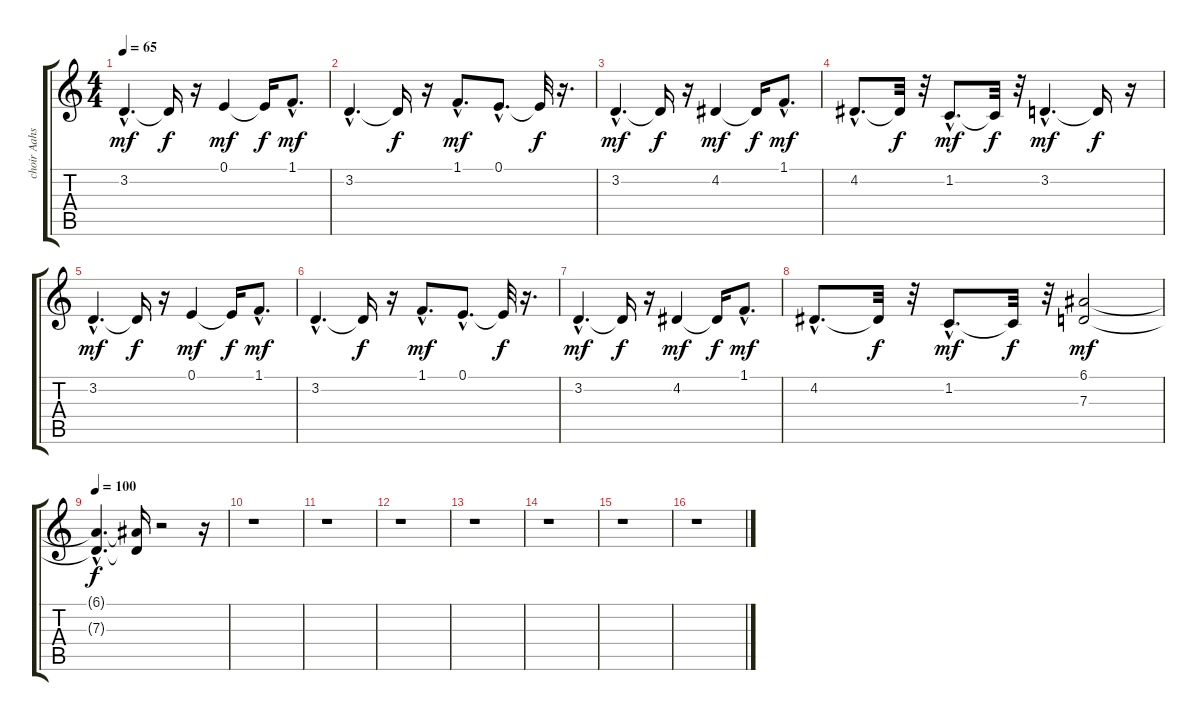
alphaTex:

\track ("choir Aahs" "choir Aahs") {instrument choiraahs}
\staff {score tabs}
\tuning (E4 B3 G3 D3 A2 E2) {hide}
\ts (4 4)
\tempo 65
\clef g2
\ks c
3.2{hac}.4{d dy mf} 3.2{t}.16{dy f} r.16 0.1.4{dy mf} 0.1{t}.16{dy f} 1.1{hac}.8{d dy mf} |
3.2{hac}.4{d} 3.2{t}.16{dy f} r.16 1.1{hac}.8{d dy mf} 0.1{hac}.8{d} 0.1{t}.32{dy f} r.16{d} |
3.2{hac}.4{d dy mf} 3.2{t}.16{dy f} r.16 4.2.4{dy mf} 4.2{t}.16{dy f} 1.1{hac}.8{d dy mf} |
4.2{hac}.8{d} 4.2{t}.32{dy f} r.32 1.2{hac}.8{d dy mf} 1.2{t}.32{dy f} r.32 3.2{hac}.4{d dy mf} 3.2{t}.16{dy f} r.16 |
3.2{hac}.4{d dy mf} 3.2{t}.16{dy f} r.16 0.1.4{dy mf} 0.1{t}.16{dy f} 1.1{hac}.8{d dy mf} |
3.2{hac}.4{d} 3.2{t}.16{dy f} r.16 1.1{hac}.8{d dy mf} 0.1{hac}.8{d} 0.1{t}.32{dy f} r.16{d} |
3.2{hac}.4{d dy mf} 3.2{t}.16{dy f} r.16 4.2.4{dy mf} 4.2{t}.16{dy f} 1.1{hac}.8{d dy mf} |
4.2{hac}.8{d} 4.2{t}.32{dy f} r.32 1.2{hac}.8{d dy mf} 1.2{t}.32{dy f} r.32 (6.1 7.3).2{dy mf} |
\tempo 100
(6.1{hac t} 7.3{hac t}).4{d dy f} (6.1{t} 7.3{t}).16 r.2 r.16 |
r.1 |
r.1 |
r.1 |
r.1 |
r.1 |
r.1 |
r.1
